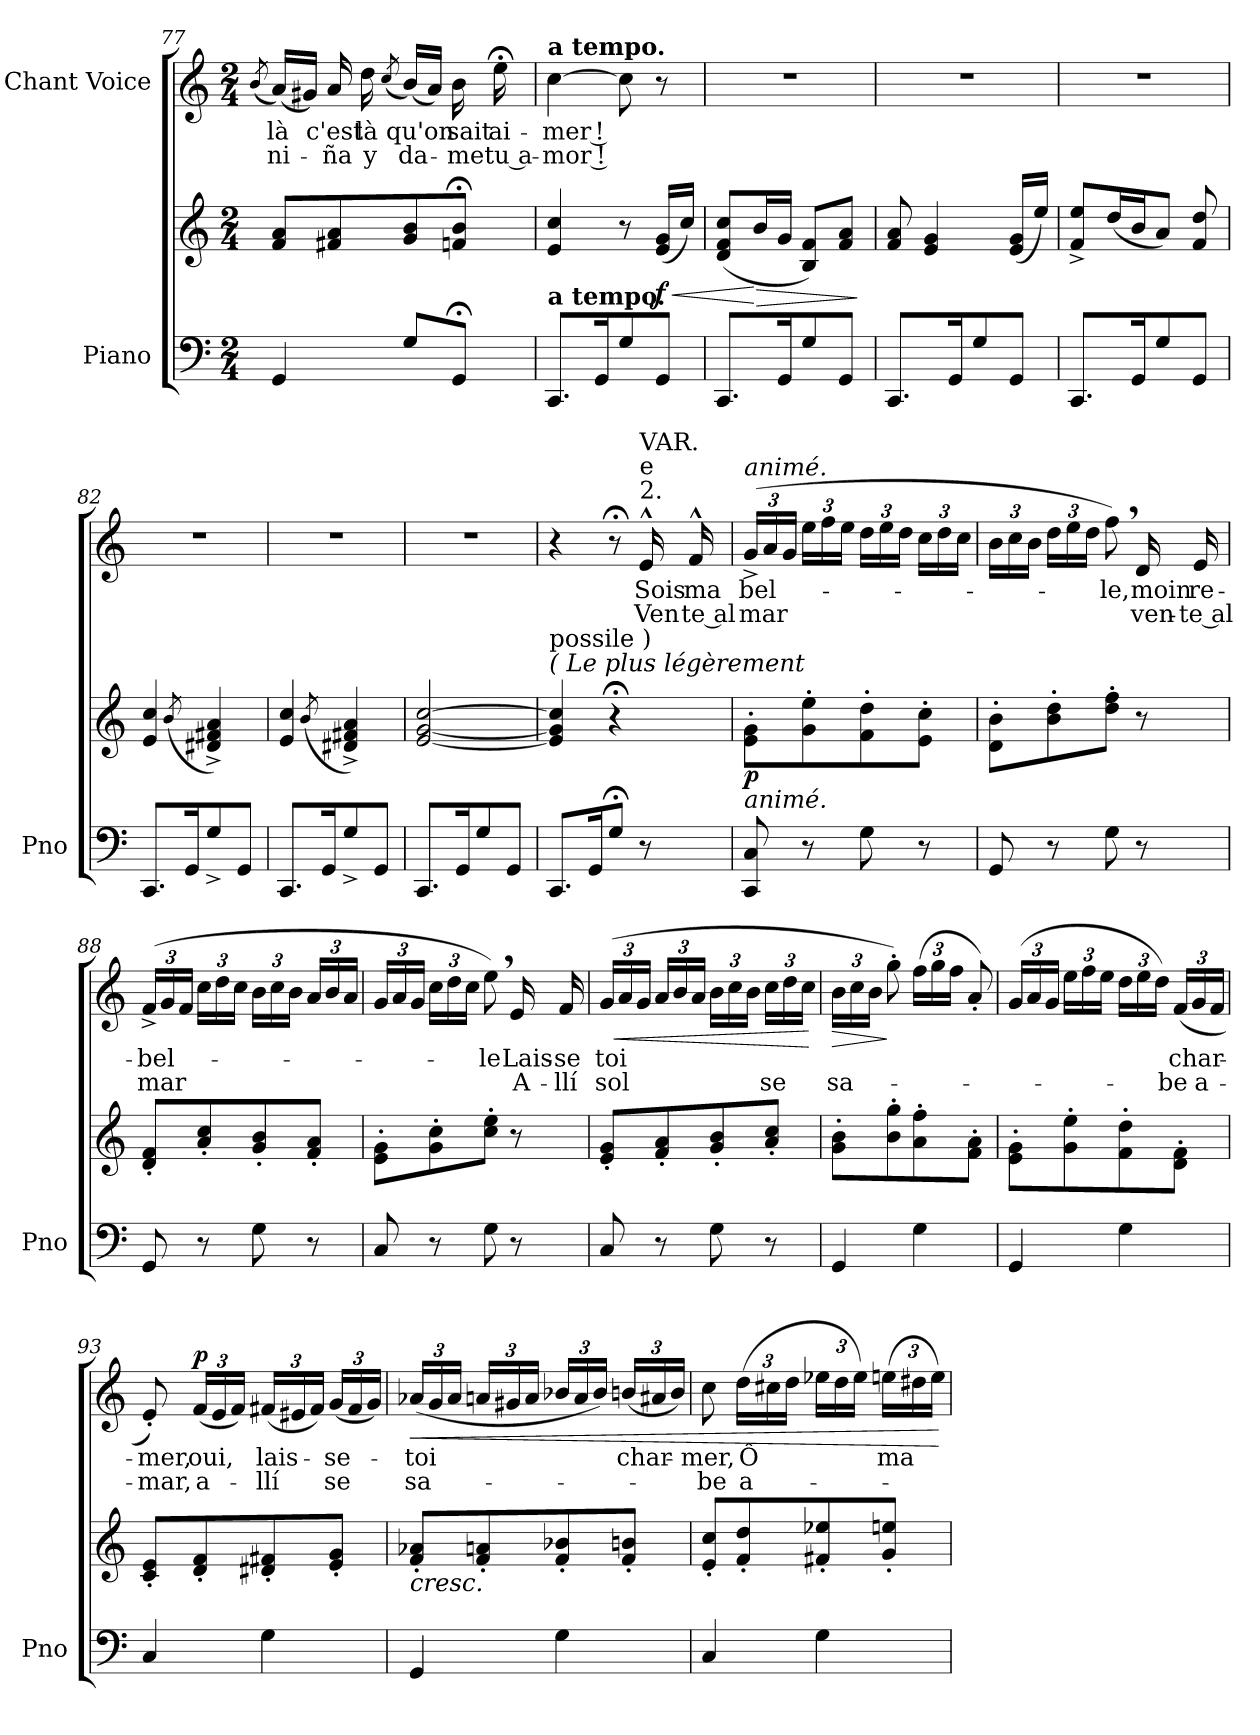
**kern	**kern	**dynam	**kern	**text	**text	**dynam
*part2	*part2	*part2	*part1	*part1	*part1	*part1
*staff3	*staff2	*staff2/3	*staff1	*staff1	*staff1	*staff1
*I"Piano	*	*	*I"Chant Voice	*	*	*
*I'Pno	*	*	*	*	*	*
*clefF4	*clefG2	*	*clefG2	*	*	*
*k[]	*k[]	*	*k[]	*	*	*
*M2/4	*M2/4	*	*M2/4	*	*	*
=77	=77	=77	=77	=77	=77	=77
.	.	.	(<8qb/	.	.	.
!	!	!	!	!LO:LY:b	!LO:LY:b	!
4GG/	8f/ 8a/L	.	(<16a/LL)	là	ni-	.
.	.	.	16g#X/JJ)	.	.	.
!	!	!	!	!LO:LY:b	!LO:LY:b	!
.	8f#X/ 8a/	.	16a/	c'est	-ña	.
*	*	*	*MM52	*	*	*
!	!	!	!	!LO:LY:b	!LO:LY:b	!
.	.	.	16dd\	là	y	.
.	.	.	(<8qcc/	.	.	.
!	!	!	!	!LO:LY:b	!LO:LY:b	!
8G/L	8g/ 8b/	.	(<16b/LL)	qu'on	da-	.
.	.	.	16a/JJ)	.	.	.
!	!	!	!	!LO:LY:b	!LO:LY:b	!
8GG;</J	8fn/; 8b/;J	.	16b\	sait	-me	.
!	!	!	!	!LO:LY:b	!LO:LY:b	!
.	.	.	16ee;<\	ai-	tu a-	.
=78	=78	=78	=78	=78	=78	=78
!	!	!	!LO:TX:a:B:t=a tempo.	!	!	!
!LO:TX:a:B:t=a tempo.	!	!	!	!	!	!
!	!	!	!	!LO:LY:b	!LO:LY:b	!
8.CC/L	4e/ 4cc/	.	[4cc\	-mer !	-mor !	.
16GG/K	.	.	.	.	.	.
8G/	8r	.	8cc\]	.	.	.
!	!	!LO:HP:b	!	!	!	!
!	!	!LO:DY:n=1:b	!	!	!	!
8GG/J	(<16e/ 16g/LL	< f	8r	.	.	.
.	16cc/JJ)	.	.	.	.	.
=79	=79	=79	=79	=79	=79	=79
8.CC/L	(<8d/ 8f/ 8cc/L	.	2r	.	.	.
!	!	!LO:HP:n=1:b	!	!	!	!
.	16b/L	[ >	.	.	.	.
16GG/K	16g/JJ	.	.	.	.	.
8G/	8B/ 8f/L)	.	.	.	.	.
8GG/J	8f/ 8a/J	.	.	.	.	.
.	.	]	.	.	.	.
!!LO:LB:g=z
=80	=80	=80	=80	=80	=80	=80
8.CC/L	8f/ 8a/	.	2r	.	.	.
.	4e/ 4g/	.	.	.	.	.
16GG/K	.	.	.	.	.	.
8G/	.	.	.	.	.	.
8GG/J	(<16e/ 16g/LL	.	.	.	.	.
.	16ee/JJ)	.	.	.	.	.
=81	=81	=81	=81	=81	=81	=81
8.CC/L	8f/^ 8ee/^L	.	2r	.	.	.
.	(<16dd/L	.	.	.	.	.
16GG/K	16b/J	.	.	.	.	.
8G/	8a/J)	.	.	.	.	.
8GG/J	8f/ 8dd/	.	.	.	.	.
=82	=82	=82	=82	=82	=82	=82
8.CC/L	4e/ 4cc/	.	2r	.	.	.
16GG/K	.	.	.	.	.	.
.	(>8qb/	.	.	.	.	.
8G^/	4d#X/^ 4f#X/^ 4a/^)	.	.	.	.	.
8GG/J	.	.	.	.	.	.
=83	=83	=83	=83	=83	=83	=83
8.CC/L	4e/ 4cc/	.	2r	.	.	.
16GG/K	.	.	.	.	.	.
.	(>8qb/	.	.	.	.	.
8G^/	4d#X/^ 4f#X/^ 4a/^)	.	.	.	.	.
8GG/J	.	.	.	.	.	.
=84	=84	=84	=84	=84	=84	=84
8.CC/L	[2e/ [2g/ [2cc/	.	2r	.	.	.
16GG/K	.	.	.	.	.	.
8G/	.	.	.	.	.	.
8GG/J	.	.	.	.	.	.
=85	=85	=85	=85	=85	=85	=85
!	!LO:TX:a:i:t=( Le plus légèrement	!	!	!	!	!
!	!LO:TX:a:t=possile )	!	!	!	!	!
8.CC/L	4e/] 4g/] 4cc/]	.	4r	.	.	.
16GG/K	.	.	.	.	.	.
8G;</J	4r;<	.	8r;<	.	.	.
*	*	*	*MM63	*	*	*
!	!	!	!LO:TX:a:t=2.	!	!	!
!	!	!	!LO:TX:a:t=e	!	!	!
!	!	!	!LO:TX:a:t=VAR.	!	!	!
!	!	!	!	!LO:LY:b	!LO:LY:b	!
8r	.	.	16e^^/	Sois	Ven	.
!	!	!	!	!LO:LY:b	!LO:LY:b	!
.	.	.	16f^^/	ma	te al	.
!!LO:LB:g=z
=86	=86	=86	=86	=86	=86	=86
*	*	*	*Xbrackettup	*	*	*
!	!	!	!LO:TX:a:i:t=animé.	!	!	!
!LO:TX:a:i:t=animé.	!	!	!	!	!	!
!	!	!LO:DY:b	!	!LO:LY:b	!LO:LY:b	!
8CC/ 8C/	8e\' 8g\'L	p	(>24g^/LL	bel-	mar	.
.	.	.	24a/	.	.	.
.	.	.	24g/JJ	.	.	.
8r	8g\' 8ee\'	.	24ee\LL	.	.	.
.	.	.	24ff\	.	.	.
.	.	.	24ee\JJ	.	.	.
8G\	8f\' 8dd\'	.	24dd\LL	.	.	.
.	.	.	24ee\	.	.	.
.	.	.	24dd\JJ	.	.	.
8r	8e\' 8cc\'J	.	24cc\LL	.	.	.
.	.	.	24dd\	.	.	.
.	.	.	24cc\JJ	.	.	.
=87	=87	=87	=87	=87	=87	=87
8GG/	8d\' 8b\'L	.	24b\LL	.	.	.
.	.	.	24cc\	.	.	.
.	.	.	24b\JJ	.	.	.
8r	8b\' 8dd\'	.	24dd\LL	.	.	.
.	.	.	24ee\	.	.	.
.	.	.	24dd\JJ	.	.	.
!	!	!	!	!LO:LY:b	!	!
8G\	8dd\' 8ff\'J	.	8ff,\)	-le,	.	.
!	!	!	!	!LO:LY:b	!LO:LY:b	!
8r	8r	.	16d/	moin	ven-	.
!	!	!	!	!LO:LY:b	!LO:LY:b	!
.	.	.	16e/	re-	-te al	.
=88	=88	=88	=88	=88	=88	=88
!	!	!	!	!LO:LY:b	!LO:LY:b	!
8GG/	8d/' 8f/'L	.	(>24f^/LL	-bel-	mar	.
.	.	.	24g/	.	.	.
.	.	.	24f/JJ	.	.	.
8r	8a/' 8cc/'	.	24cc\LL	.	.	.
.	.	.	24dd\	.	.	.
.	.	.	24cc\JJ	.	.	.
8G\	8g/' 8b/'	.	24b\LL	.	.	.
.	.	.	24cc\	.	.	.
.	.	.	24b\JJ	.	.	.
8r	8f/' 8a/'J	.	24a/LL	.	.	.
.	.	.	24b/	.	.	.
.	.	.	24a/JJ	.	.	.
=89	=89	=89	=89	=89	=89	=89
8C/	8e\' 8g\'L	.	24g/LL	.	.	.
.	.	.	24a/	.	.	.
.	.	.	24g/JJ	.	.	.
8r	8g\' 8cc\'	.	24cc\LL	.	.	.
.	.	.	24dd\	.	.	.
.	.	.	24cc\JJ	.	.	.
!	!	!	!	!LO:LY:b	!	!
8G\	8cc\' 8ee\'J	.	8ee,\)	-le	.	.
!	!	!	!	!LO:LY:b	!LO:LY:b	!
8r	8r	.	16e/	Lais-	A-	.
!	!	!	!	!LO:LY:b	!LO:LY:b	!
.	.	.	16f/	-se	-llí	.
!!LO:PB:g=z
=90	=90	=90	=90	=90	=90	=90
!	!	!	!	!LO:LY:b	!LO:LY:b	!
8C/	8e/' 8g/'L	.	(>24g/LL	-toi	-sol	.
!	!	!	!	!	!	!LO:HP:b
.	.	.	24a/	.	.	<
.	.	.	24g/JJ	.	.	.
8r	8f/' 8a/'	.	24a/LL	.	.	.
.	.	.	24b/	.	.	.
.	.	.	24a/JJ	.	.	.
8G\	8g/' 8b/'	.	24b\LL	.	.	.
.	.	.	24cc\	.	.	.
.	.	.	24b\JJ	.	.	.
!	!	!	!	!	!LO:LY:b	!
8r	8a/' 8cc/'J	.	24cc\LL	.	se	.
.	.	.	24dd\	.	.	.
.	.	.	24cc\JJ	.	.	.
.	.	.	.	.	.	[
=91	=91	=91	=91	=91	=91	=91
!	!	!	!	!	!LO:LY:b	!LO:HP:b
4GG/	8g\' 8b\'L	.	24b\LL	.	sa-	>
.	.	.	24cc\	.	.	.
.	.	.	24b\JJ	.	.	.
.	8b\' 8gg\'	.	8gg'\)	.	.	]
4G\	8a\' 8ff\'	.	(>24ff\LL	.	.	.
.	.	.	24gg\	.	.	.
.	.	.	24ff\JJ	.	.	.
.	8f\' 8a\'J	.	8a'/)	.	.	.
=92	=92	=92	=92	=92	=92	=92
4GG/	8e\' 8g\'L	.	(>24g/LL	.	.	.
.	.	.	24a/	.	.	.
.	.	.	24g/JJ	.	.	.
.	8g\' 8ee\'	.	24ee\LL	.	.	.
.	.	.	24ff\	.	.	.
.	.	.	24ee\JJ	.	.	.
4G\	8f\' 8dd\'	.	24dd\LL	.	.	.
.	.	.	24ee\	.	.	.
.	.	.	24dd\JJ)	.	.	.
!	!	!	!	!LO:LY:b	!LO:LY:b	!
.	8d\' 8f\'J	.	(>24f/LL	char-	-be	.
!	!	!	!	!	!LO:LY:b	!
.	.	.	24g/	.	a-	.
.	.	.	24f/JJ	.	.	.
=93	=93	=93	=93	=93	=93	=93
!	!	!	!	!LO:LY:b	!LO:LY:b	!
4C/	8c/' 8e/'L	.	8e'/)	-mer,	-mar,	.
!	!	!	!	!LO:LY:b	!LO:LY:b	!LO:DY:a
.	8d/' 8f/'	.	(>24f/LL	oui,	a-	p
.	.	.	24e/	.	.	.
.	.	.	24f/JJ)	.	.	.
!	!	!	!	!LO:LY:b	!LO:LY:b	!
4G\	8d#X/' 8f#X/'	.	(>24f#X/LL	lais-	-llí	.
.	.	.	24e#X/	.	.	.
.	.	.	24f#/JJ)	.	.	.
!	!	!	!	!LO:LY:b	!LO:LY:b	!
.	8e/' 8g/'J	.	(>24g/LL	-se-	se	.
.	.	.	24f#/	.	.	.
.	.	.	24g/JJ)	.	.	.
!!LO:LB:g=z
=94	=94	=94	=94	=94	=94	=94
!	!LO:TX:b:i:t=cresc.	!	!	!	!	!
!	!	!	!	!LO:LY:b	!LO:LY:b	!LO:HP:b
4GG/	8f/' 8a-X/'L	.	(>24a-X/LL	-toi	-sa-	<
.	.	.	24g/	.	.	.
.	.	.	24a-/JJ	.	.	.
.	8f/' 8an/'	.	24an/LL	.	.	.
.	.	.	24g#X/	.	.	.
.	.	.	24a/JJ	.	.	.
4G\	8f/' 8b-X/'	.	24b-X/LL	.	.	.
.	.	.	24a/	.	.	.
.	.	.	24b-/JJ)	.	.	.
!	!	!	!	!LO:LY:b	!	!
.	8f/' 8bn/'J	.	(>24bn/LL	char-	.	.
.	.	.	24a#X/	.	.	.
.	.	.	24b/JJ)	.	.	.
=95	=95	=95	=95	=95	=95	=95
!	!	!	!	!LO:LY:b	!LO:LY:b	!
4C/	8e/' 8cc/'L	.	8cc\	-mer,	-be	.
!	!	!	!	!LO:LY:b	!LO:LY:b	!
.	8f/' 8dd/'	.	(>24dd\LL	-Ô	a-	.
.	.	.	24cc#X\	.	.	.
.	.	.	24dd\JJ	.	.	.
4G\	8f#X/' 8ee-X/'	.	24ee-X\LL	.	.	.
.	.	.	24dd\	.	.	.
.	.	.	24ee-\JJ)	.	.	.
!	!	!	!	!LO:LY:b	!	!
.	8g/' 8een/'J	.	(>24een\LL	ma	.	.
.	.	.	24dd#X\	.	.	.
.	.	.	24ee\JJ)	.	.	.
.	.	.	.	.	.	[
=	=	=	=	=	=	=
*-	*-	*-	*-	*-	*-	*-
